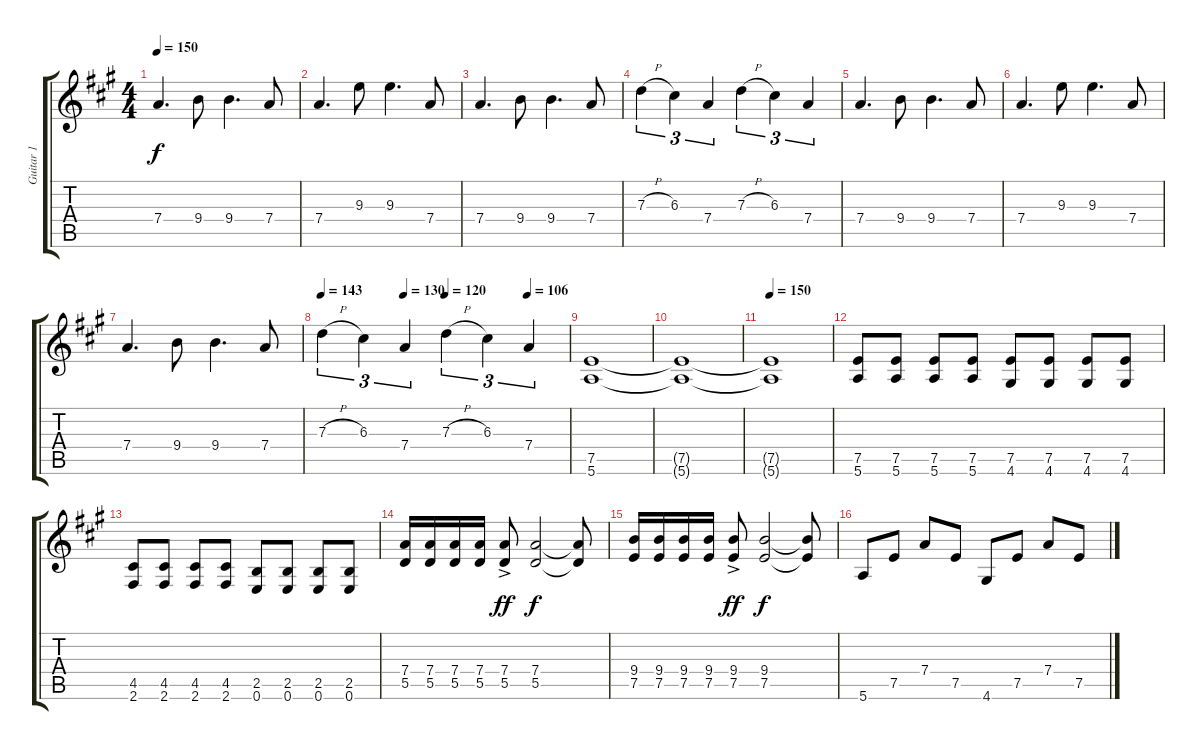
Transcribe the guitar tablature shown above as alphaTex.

\track ("Guitar 1" "Guitar 1") {instrument acousticguitarsteel}
\staff {score tabs}
\tuning (E4 B3 G3 D3 A2 E2) {hide}
\ts (4 4)
\tempo 150
\clef g2
\ks a
7.4.4{d dy f} 9.4.8 9.4.4{d} 7.4.8 |
7.4.4{d} 9.3.8 9.3.4{d} 7.4.8 |
7.4.4{d} 9.4.8 9.4.4{d} 7.4.8 |
7.3{h}.4{tu (3 2)} 6.3.4{tu (3 2)} 7.4.4{tu (3 2)} 7.3{h}.4{tu (3 2)} 6.3.4{tu (3 2)} 7.4.4{tu (3 2)} |
7.4.4{d} 9.4.8 9.4.4{d} 7.4.8 |
7.4.4{d} 9.3.8 9.3.4{d} 7.4.8 |
7.4.4{d} 9.4.8 9.4.4{d} 7.4.8 |
\tempo 143
\tempo (130 0.3333333333333333)
\tempo (120 0.5)
\tempo (106 0.8333333333333334)
7.3{h}.4{tu (3 2)} 6.3.4{tu (3 2)} 7.4.4{tu (3 2)} 7.3{h}.4{tu (3 2)} 6.3.4{tu (3 2)} 7.4.4{tu (3 2)} |
(7.5 5.6).1 |
(7.5{t} 5.6{t}).1 |
\tempo 150
(7.5{t} 5.6{t}).1 |
(7.5 5.6).8 (7.5 5.6).8 (7.5 5.6).8 (7.5 5.6).8 (7.5 4.6).8 (7.5 4.6).8 (7.5 4.6).8 (7.5 4.6).8 |
(4.5 2.6).8 (4.5 2.6).8 (4.5 2.6).8 (4.5 2.6).8 (2.5 0.6).8 (2.5 0.6).8 (2.5 0.6).8 (2.5 0.6).8 |
(7.4 5.5).16 (7.4 5.5).16 (7.4 5.5).16 (7.4 5.5).16 (7.4 5.5{ac}).8{dy ff} (7.4 5.5).2{dy f} (7.4{t} 5.5{t}).8 |
(9.4 7.5).16 (9.4 7.5).16 (9.4 7.5).16 (9.4 7.5).16 (9.4 7.5{ac}).8{dy ff} (9.4 7.5).2{dy f} (9.4{t} 7.5{t}).8 |
5.6.8 7.5.8 7.4.8 7.5.8 4.6.8 7.5.8 7.4.8 7.5.8
